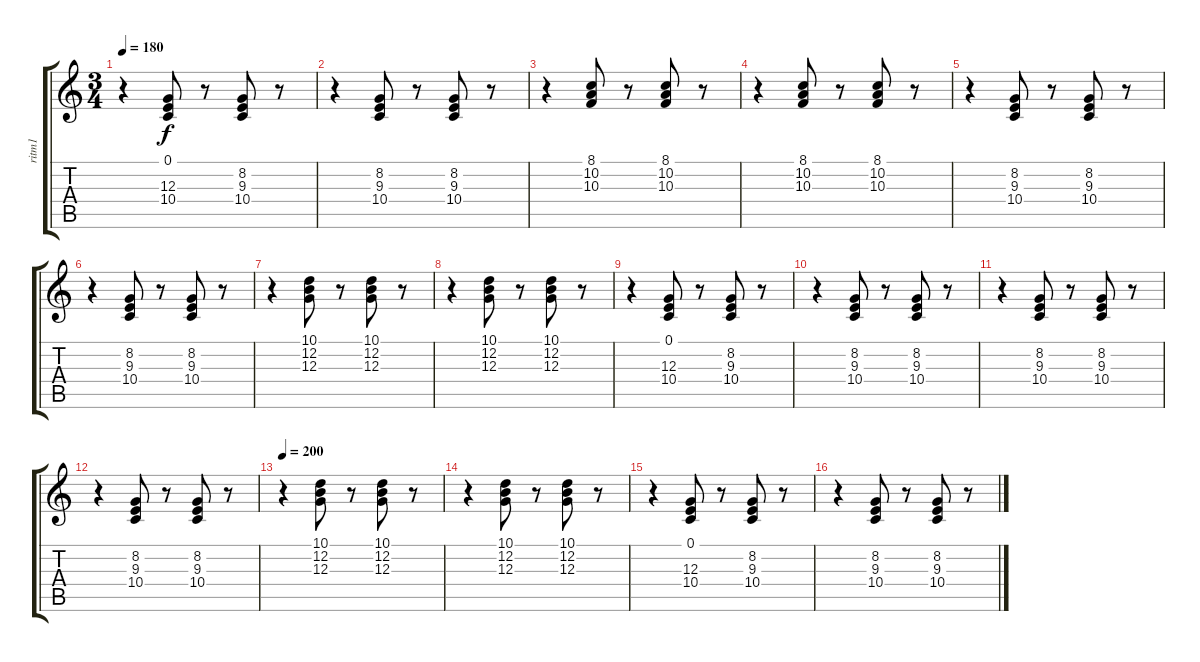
\track ("ritm1" "ritm1") {instrument reedorgan}
\staff {score tabs}
\tuning (E4 B3 G3 D3 A2 E2) {hide}
\ts (3 4)
\tempo 180
\clef g2
\ks c
r.4{dy f} (0.1 12.3 10.4).8 r.8 (8.2 9.3 10.4).8 r.8 |
r.4 (8.2 9.3 10.4).8 r.8 (8.2 9.3 10.4).8 r.8 |
r.4 (8.1 10.2 10.3).8 r.8 (8.1 10.2 10.3).8 r.8 |
r.4 (8.1 10.2 10.3).8 r.8 (8.1 10.2 10.3).8 r.8 |
r.4 (8.2 9.3 10.4).8 r.8 (8.2 9.3 10.4).8 r.8 |
r.4 (8.2 9.3 10.4).8 r.8 (8.2 9.3 10.4).8 r.8 |
r.4 (10.1 12.2 12.3).8 r.8 (10.1 12.2 12.3).8 r.8 |
r.4 (10.1 12.2 12.3).8 r.8 (10.1 12.2 12.3).8 r.8 |
r.4 (0.1 12.3 10.4).8 r.8 (8.2 9.3 10.4).8 r.8 |
r.4 (8.2 9.3 10.4).8 r.8 (8.2 9.3 10.4).8 r.8 |
r.4 (8.2 9.3 10.4).8 r.8 (8.2 9.3 10.4).8 r.8 |
r.4 (8.2 9.3 10.4).8 r.8 (8.2 9.3 10.4).8 r.8 |
\tempo 200
r.4 (10.1 12.2 12.3).8{balance 0} r.8 (10.1 12.2 12.3).8 r.8 |
r.4 (10.1 12.2 12.3).8 r.8 (10.1 12.2 12.3).8 r.8 |
r.4 (0.1 12.3 10.4).8 r.8 (8.2 9.3 10.4).8 r.8 |
r.4 (8.2 9.3 10.4).8 r.8 (8.2 9.3 10.4).8 r.8
